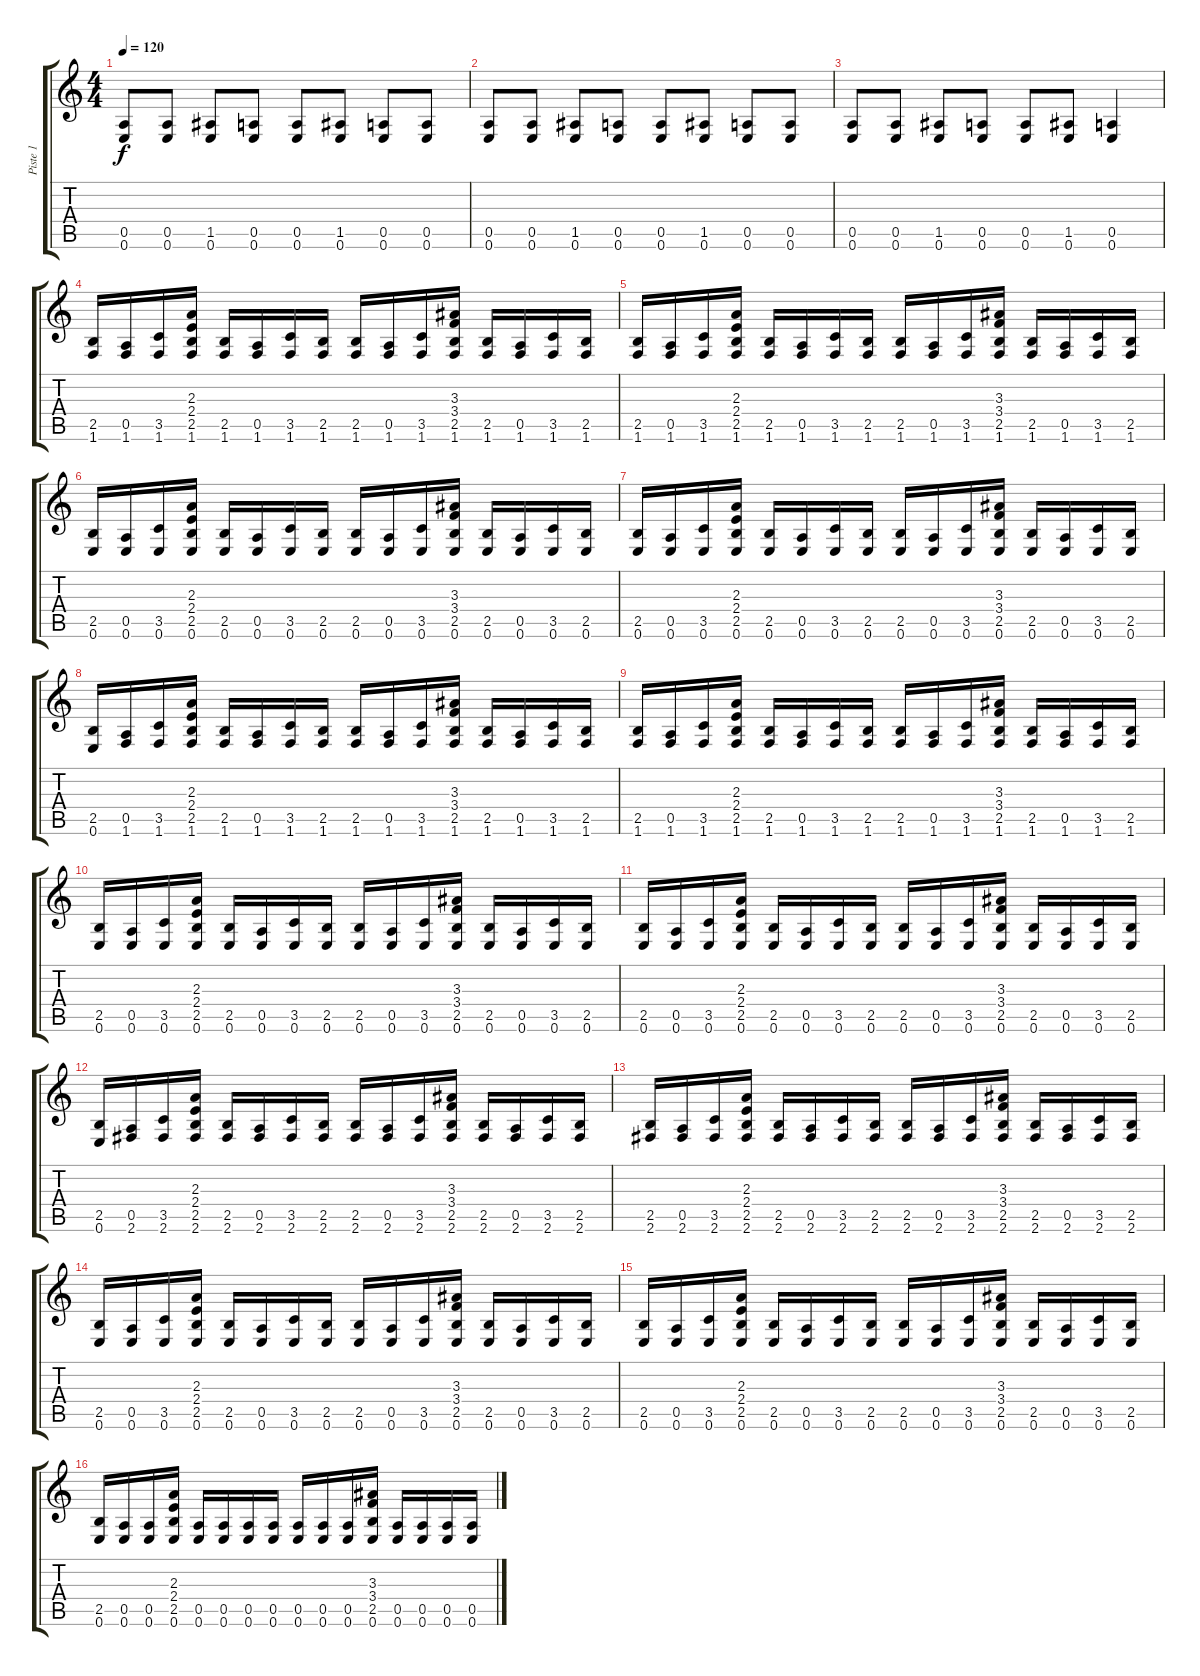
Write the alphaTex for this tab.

\track ("Piste 1" "Piste 1") {instrument distortionguitar}
\staff {score tabs}
\tuning (E4 B3 G3 D3 A2 E2) {hide}
\ts (4 4)
\tempo 120
\clef g2
\ks c
(0.5 0.6).8{dy f} (0.5 0.6).8 (1.5 0.6).8 (0.5 0.6).8 (0.5 0.6).8 (1.5 0.6).8 (0.5 0.6).8 (0.5 0.6).8 |
(0.5 0.6).8 (0.5 0.6).8 (1.5 0.6).8 (0.5 0.6).8 (0.5 0.6).8 (1.5 0.6).8 (0.5 0.6).8 (0.5 0.6).8 |
(0.5 0.6).8 (0.5 0.6).8 (1.5 0.6).8 (0.5 0.6).8 (0.5 0.6).8 (1.5 0.6).8 (0.5 0.6).4 |
(2.5 1.6).16 (0.5 1.6).16 (3.5 1.6).16 (2.3 2.4 2.5 1.6).16 (2.5 1.6).16 (0.5 1.6).16 (3.5 1.6).16 (2.5 1.6).16 (2.5 1.6).16 (0.5 1.6).16 (3.5 1.6).16 (3.3 3.4 2.5 1.6).16 (2.5 1.6).16 (0.5 1.6).16 (3.5 1.6).16 (2.5 1.6).16 |
(2.5 1.6).16 (0.5 1.6).16 (3.5 1.6).16 (2.3 2.4 2.5 1.6).16 (2.5 1.6).16 (0.5 1.6).16 (3.5 1.6).16 (2.5 1.6).16 (2.5 1.6).16 (0.5 1.6).16 (3.5 1.6).16 (3.3 3.4 2.5 1.6).16 (2.5 1.6).16 (0.5 1.6).16 (3.5 1.6).16 (2.5 1.6).16 |
(2.5 0.6).16 (0.5 0.6).16 (3.5 0.6).16 (2.3 2.4 2.5 0.6).16 (2.5 0.6).16 (0.5 0.6).16 (3.5 0.6).16 (2.5 0.6).16 (2.5 0.6).16 (0.5 0.6).16 (3.5 0.6).16 (3.3 3.4 2.5 0.6).16 (2.5 0.6).16 (0.5 0.6).16 (3.5 0.6).16 (2.5 0.6).16 |
(2.5 0.6).16 (0.5 0.6).16 (3.5 0.6).16 (2.3 2.4 2.5 0.6).16 (2.5 0.6).16 (0.5 0.6).16 (3.5 0.6).16 (2.5 0.6).16 (2.5 0.6).16 (0.5 0.6).16 (3.5 0.6).16 (3.3 3.4 2.5 0.6).16 (2.5 0.6).16 (0.5 0.6).16 (3.5 0.6).16 (2.5 0.6).16 |
(2.5 0.6).16 (0.5 1.6).16 (3.5 1.6).16 (2.3 2.4 2.5 1.6).16 (2.5 1.6).16 (0.5 1.6).16 (3.5 1.6).16 (2.5 1.6).16 (2.5 1.6).16 (0.5 1.6).16 (3.5 1.6).16 (3.3 3.4 2.5 1.6).16 (2.5 1.6).16 (0.5 1.6).16 (3.5 1.6).16 (2.5 1.6).16 |
(2.5 1.6).16 (0.5 1.6).16 (3.5 1.6).16 (2.3 2.4 2.5 1.6).16 (2.5 1.6).16 (0.5 1.6).16 (3.5 1.6).16 (2.5 1.6).16 (2.5 1.6).16 (0.5 1.6).16 (3.5 1.6).16 (3.3 3.4 2.5 1.6).16 (2.5 1.6).16 (0.5 1.6).16 (3.5 1.6).16 (2.5 1.6).16 |
(2.5 0.6).16 (0.5 0.6).16 (3.5 0.6).16 (2.3 2.4 2.5 0.6).16 (2.5 0.6).16 (0.5 0.6).16 (3.5 0.6).16 (2.5 0.6).16 (2.5 0.6).16 (0.5 0.6).16 (3.5 0.6).16 (3.3 3.4 2.5 0.6).16 (2.5 0.6).16 (0.5 0.6).16 (3.5 0.6).16 (2.5 0.6).16 |
(2.5 0.6).16 (0.5 0.6).16 (3.5 0.6).16 (2.3 2.4 2.5 0.6).16 (2.5 0.6).16 (0.5 0.6).16 (3.5 0.6).16 (2.5 0.6).16 (2.5 0.6).16 (0.5 0.6).16 (3.5 0.6).16 (3.3 3.4 2.5 0.6).16 (2.5 0.6).16 (0.5 0.6).16 (3.5 0.6).16 (2.5 0.6).16 |
(2.5 0.6).16 (0.5 2.6).16 (3.5 2.6).16 (2.3 2.4 2.5 2.6).16 (2.5 2.6).16 (0.5 2.6).16 (3.5 2.6).16 (2.5 2.6).16 (2.5 2.6).16 (0.5 2.6).16 (3.5 2.6).16 (3.3 3.4 2.5 2.6).16 (2.5 2.6).16 (0.5 2.6).16 (3.5 2.6).16 (2.5 2.6).16 |
(2.5 2.6).16 (0.5 2.6).16 (3.5 2.6).16 (2.3 2.4 2.5 2.6).16 (2.5 2.6).16 (0.5 2.6).16 (3.5 2.6).16 (2.5 2.6).16 (2.5 2.6).16 (0.5 2.6).16 (3.5 2.6).16 (3.3 3.4 2.5 2.6).16 (2.5 2.6).16 (0.5 2.6).16 (3.5 2.6).16 (2.5 2.6).16 |
(2.5 0.6).16 (0.5 0.6).16 (3.5 0.6).16 (2.3 2.4 2.5 0.6).16 (2.5 0.6).16 (0.5 0.6).16 (3.5 0.6).16 (2.5 0.6).16 (2.5 0.6).16 (0.5 0.6).16 (3.5 0.6).16 (3.3 3.4 2.5 0.6).16 (2.5 0.6).16 (0.5 0.6).16 (3.5 0.6).16 (2.5 0.6).16 |
(2.5 0.6).16 (0.5 0.6).16 (3.5 0.6).16 (2.3 2.4 2.5 0.6).16 (2.5 0.6).16 (0.5 0.6).16 (3.5 0.6).16 (2.5 0.6).16 (2.5 0.6).16 (0.5 0.6).16 (3.5 0.6).16 (3.3 3.4 2.5 0.6).16 (2.5 0.6).16 (0.5 0.6).16 (3.5 0.6).16 (2.5 0.6).16 |
(2.5 0.6).16 (0.5 0.6).16 (0.5 0.6).16 (2.3 2.4 2.5 0.6).16 (0.5 0.6).16 (0.5 0.6).16 (0.5 0.6).16 (0.5 0.6).16 (0.5 0.6).16 (0.5 0.6).16 (0.5 0.6).16 (3.3 3.4 2.5 0.6).16 (0.5 0.6).16 (0.5 0.6).16 (0.5 0.6).16 (0.5 0.6).16
